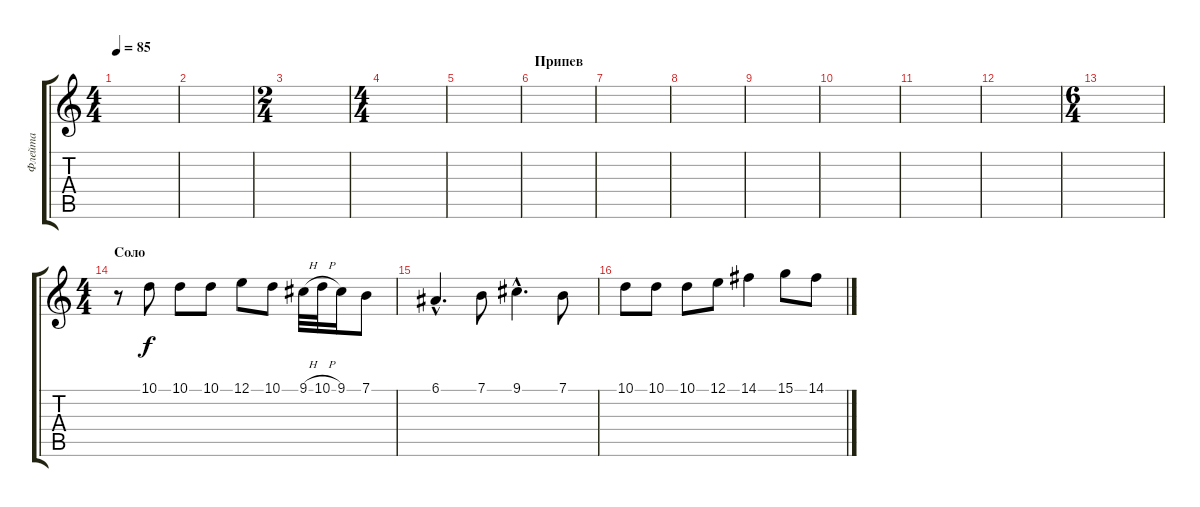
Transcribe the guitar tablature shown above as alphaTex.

\track ("Флейта" "Флейта") {instrument flute}
\staff {score tabs}
\tuning (E4 B3 G3 D3 A2 E2) {hide}
\ts (4 4)
\tempo 85
\clef g2
\ks c
|
|
\ts (2 4)
|
\ts (4 4)
|
\section ("" "")
|
\section ("" "Припев")
|
|
|
|
|
|
|
\ts (6 4)
|
\ts (4 4)
\section ("" "Соло")
r.8 10.1.8 10.1.8 10.1.8 12.1.8 10.1.8 9.1{h}.32 10.1{h}.32 9.1.16 7.1.8 |
6.1{hac}.4{d} 7.1.8 9.1{hac}.4{d} 7.1.8 |
10.1.8 10.1.8 10.1.8 12.1.8 14.1.4 15.1.8 14.1.8
